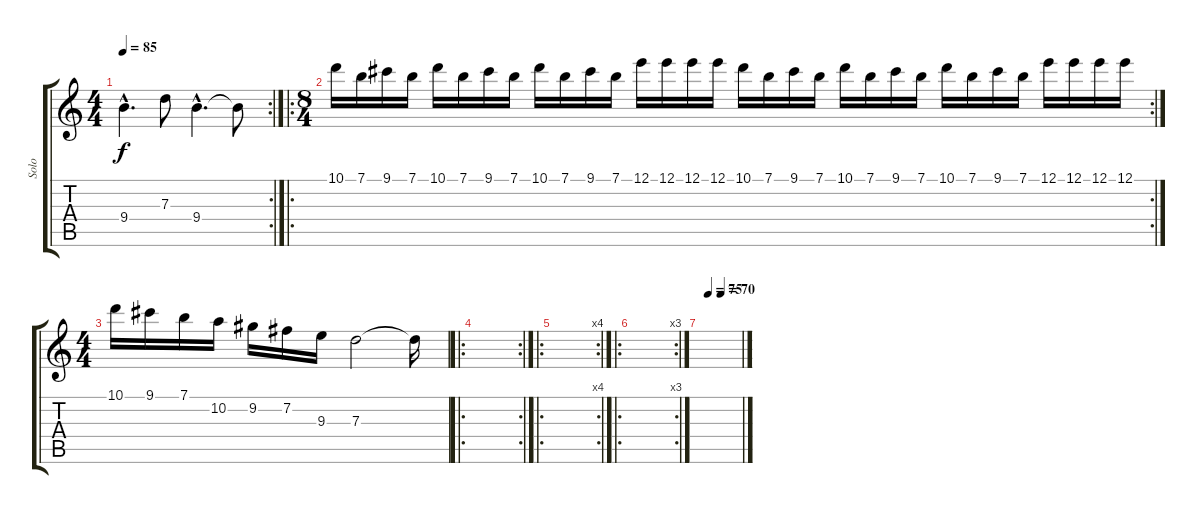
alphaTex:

\track ("Solo" "Solo") {instrument distortionguitar}
\staff {score tabs}
\tuning (E4 B3 G3 D3 A2 E2) {hide}
\rc 2
\ts (4 4)
\tempo 85
\clef g2
\ks c
9.4{hac}.4{d dy f} 7.3.8 9.4{hac}.4{d} 9.4{t}.8 |
\ro
\rc 2
\ts (8 4)
10.1.16 7.1.16 9.1.16 7.1.16 10.1.16 7.1.16 9.1.16 7.1.16 10.1.16 7.1.16 9.1.16 7.1.16 12.1.16 12.1.16 12.1.16 12.1.16 10.1.16 7.1.16 9.1.16 7.1.16 10.1.16 7.1.16 9.1.16 7.1.16 10.1.16 7.1.16 9.1.16 7.1.16 12.1.16 12.1.16 12.1.16 12.1.16 |
\ts (4 4)
10.1.16 9.1.16 7.1.16 10.2.16 9.2.16 7.2.16 9.3.16 7.3.2 7.3{t}.16 |
\ro
\rc 2
|
\ro
\rc 4
|
\ro
\rc 3
|
\tempo (75 0.1875)
\tempo (70 0.5)
